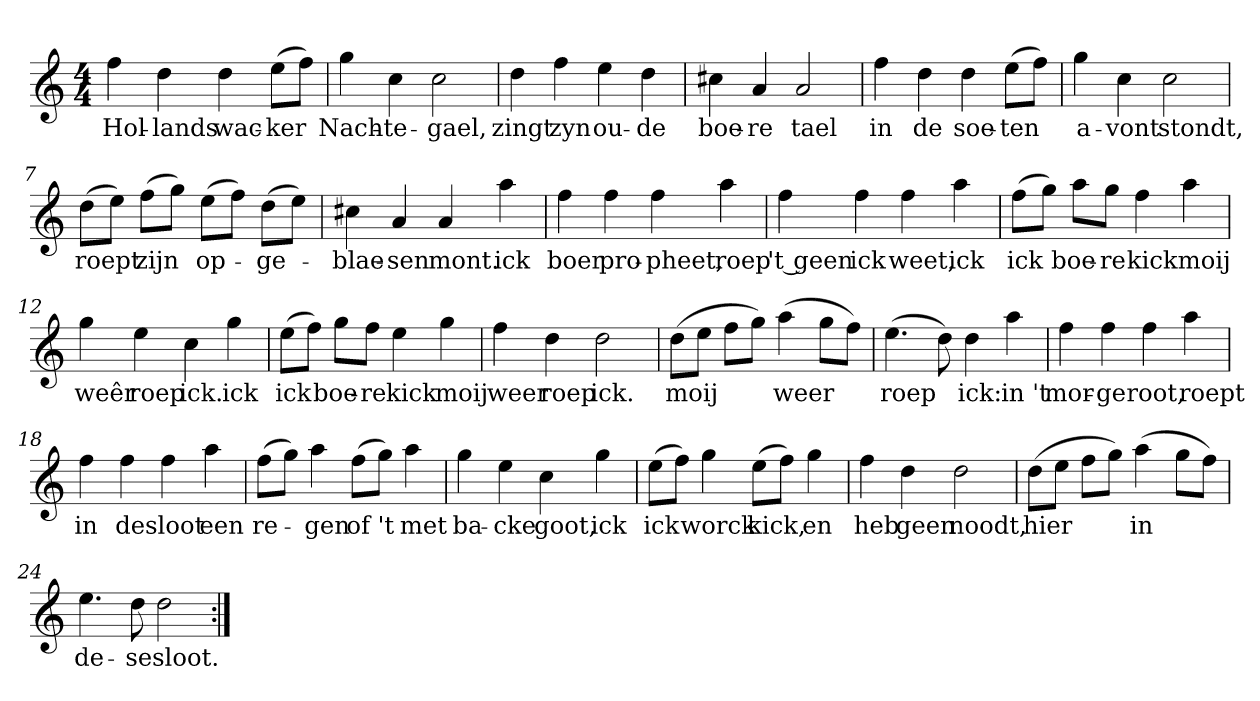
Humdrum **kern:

**kern	**text
*part1	*part1
*staff1	*staff1
*clefG2	*
*k[]	*
*D:dor	*
*M4/4	*
*MM120	*
=1	=1
4ff	Hol-
4dd	-lands
4dd	wac-
(8ee\L	-ker
8ff\J)	.
=2	=2
4gg	Nach-
4cc	-te-
2cc	-gael,
=3	=3
4dd	zingt
4ff	zyn
4ee	ou-
4dd	-de
=4	=4
4cc#X	boe-
4a	-re
2a	tael
=5	=5
4ff	in
4dd	de
4dd	soe-
(8ee\L	-ten
8ff\J)	.
=6	=6
4gg	a-
4cc	-vont
2cc	stondt,
=7	=7
(8dd\L	roept
8ee\J)	.
(8ff\L	zijn
8gg\J)	.
(8ee\L	op-
8ff\J)	.
(8dd\L	-ge-
8ee\J)	.
=8	=8
4cc#X	-blae-
4a	-sen
4a	mont.
4aa	ick
=9	=9
4ff	boer
4ff	pro-
4ff	-pheet,
4aa	roep
=10	=10
4ff	't geen
4ff	ick
4ff	weet,
4aa	ick
=11	=11
(8ff\L	ick
8gg\J)	.
8aa\L	boe-
8gg\J	-re
4ff	kick
4aa	moij
=12	=12
4gg	weêr
4ee	roep
4cc	ick.
4gg	ick
=13	=13
(8ee\L	ick
8ff\J)	.
8gg\L	boe-
8ff\J	-re
4ee	kick
4gg	moij
=14	=14
4ff	weer
4dd	roep
2dd	ick.
=15	=15
(8dd\L	moij
8ee\J	.
8ff\L	.
8gg\J)	.
(4aa	weer
8gg\L	.
8ff\J)	.
=16	=16
(4.ee	roep
8dd)	.
4dd	ick:
4aa	in 't
=17	=17
4ff	mor-
4ff	-ge
4ff	root,
4aa	roept
=18	=18
4ff	in
4ff	de
4ff	sloot
4aa	een
=19	=19
(8ff\L	re-
8gg\J)	.
4aa	-gen
(8ff\L	of 't
8gg\J)	.
4aa	met
=20	=20
4gg	ba-
4ee	-cke
4cc	goot,
4gg	ick
=21	=21
(8ee\L	ick
8ff\J)	.
4gg	worck
(8ee\L	kick,
8ff\J)	.
4gg	en
=22	=22
4ff	heb
4dd	geen
2dd	noodt,
=23	=23
(8dd\L	hier
8ee\J	.
8ff\L	.
8gg\J)	.
(4aa	in
8gg\L	.
8ff\J)	.
=24	=24
4.ee	de-
8dd	-se
2dd	sloot.
=:|!	=:|!
*-	*-
